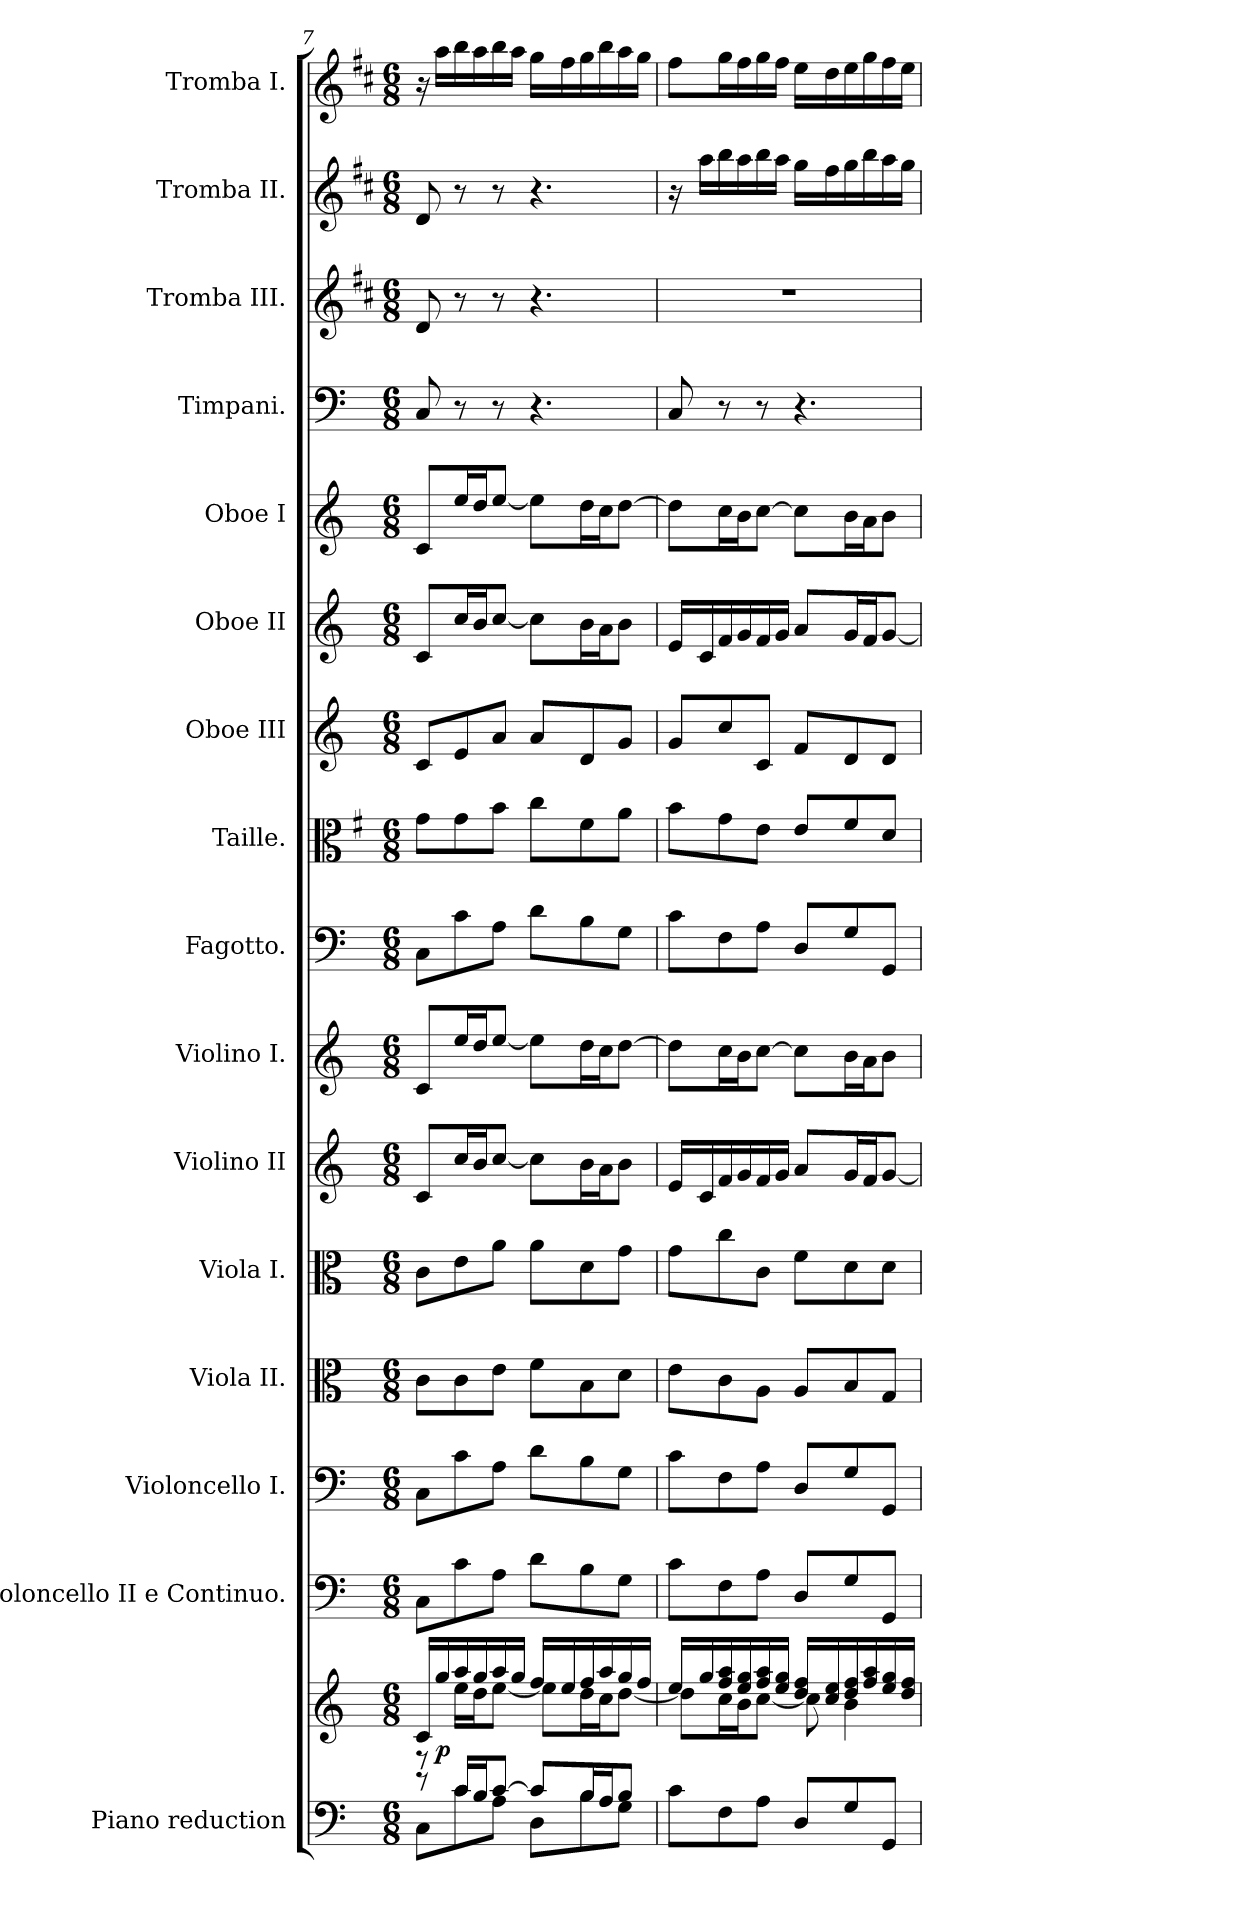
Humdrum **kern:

**kern	**kern	**dynam	**kern	**kern	**kern	**kern	**kern	**kern	**kern	**kern	**kern	**kern	**kern	**kern	**kern	**kern	**kern
*part16	*part16	*part16	*part15	*part14	*part13	*part12	*part11	*part10	*part9	*part8	*part7	*part6	*part5	*part4	*part3	*part2	*part1
*staff17	*staff16	*staff16/17	*staff15	*staff14	*staff13	*staff12	*staff11	*staff10	*staff9	*staff8	*staff7	*staff6	*staff5	*staff4	*staff3	*staff2	*staff1
*I"Piano reduction	*	*	*I"Violoncello II e Continuo.	*I"Violoncello I.	*I"Viola II.	*I"Viola I.	*I"Violino II	*I"Violino I.	*I"Fagotto.	*I"Taille.	*I"Oboe III	*I"Oboe II	*I"Oboe I	*I"Timpani.	*I"Tromba III.	*I"Tromba II.	*I"Tromba I.
*I'Pno	*	*	*I'Vc	*I'Vc	*I'Vla	*I'Vla	*	*I'Vln	*	*	*I'Ob	*I'Ob	*I'Ob	*I'Timp	*	*	*
!!LO:PB:g=z
*clefF4	*clefG2	*	*clefF4	*clefF4	*clefC3	*clefC3	*clefG2	*clefG2	*clefF4	*clefC3	*clefG2	*clefG2	*clefG2	*clefF4	*clefG2	*clefG2	*clefG2
*	*	*	*ITrd7c12	*	*	*	*	*	*	*ITrd4c7	*	*	*	*	*ITrd1c2	*ITrd1c2	*ITrd1c2
*k[]	*k[]	*	*k[]	*k[]	*k[]	*k[]	*k[]	*k[]	*k[]	*k[]	*k[]	*k[]	*k[]	*k[]	*k[]	*k[]	*k[]
*M6/8	*M6/8	*	*M6/8	*M6/8	*M6/8	*M6/8	*M6/8	*M6/8	*M6/8	*M6/8	*M6/8	*M6/8	*M6/8	*M6/8	*M6/8	*M6/8	*M6/8
=7	=7	=7	=7	=7	=7	=7	=7	=7	=7	=7	=7	=7	=7	=7	=7	=7	=7
*^	*^	*	*	*	*	*	*	*	*	*	*	*	*	*	*	*	*
8r	8C\L	16c/LL	8r	.	8CC\L	8C\L	8c\L	8c\L	8c/L	8c/L	8C\L	8c\L	8c/L	8c/L	8c/L	8C/	8c/	8c/	16r
!	!	!	!	!LO:DY:b	!	!	!	!	!	!	!	!	!	!	!	!	!	!	!
.	.	16gg/	.	p	.	.	.	.	.	.	.	.	.	.	.	.	.	.	16gg\LL
16c/LL	8c\	16aa/	16ee\LL	.	8C\	8c\	8c\	8e\	16cc/L	16ee/L	8c\	8c\	8e/	16cc/L	16ee/L	8r	8r	8r	16aa\
16B/J	.	16gg/	16dd\J	.	.	.	.	.	16b/J	16dd/J	.	.	.	16b/J	16dd/J	.	.	.	16gg\
[8c/J	8A\J	16aa/	[8ee\J	.	8AA\J	8A\J	8e\J	8a\J	[8cc/J	[8ee/J	8A\J	8e\J	8a/J	[8cc/J	[8ee/J	8r	8r	8r	16aa\
.	.	16gg/JJ	.	.	.	.	.	.	.	.	.	.	.	.	.	.	.	.	16gg\JJ
8c/L]	8D\L	16ff/LL	8ee\L]	.	8D\L	8d\L	8f\L	8a\L	8cc\L]	8ee\L]	8d\L	8f\L	8a/L	8cc\L]	8ee\L]	4.r	4.r	4.r	16ff\LL
.	.	16ee/	.	.	.	.	.	.	.	.	.	.	.	.	.	.	.	.	16ee\
16B/L	8B\	16ff/	16dd\L	.	8BB\	8B\	8B\	8d\	16b\L	16dd\L	8B\	8B\	8d/	16b\L	16dd\L	.	.	.	16ff\
16A/J	.	16aa/	16cc\J	.	.	.	.	.	16a\J	16cc\J	.	.	.	16a\J	16cc\J	.	.	.	16aa\
8B/J	8G\J	16gg/	[8dd\J	.	8GG\J	8G\J	8d\J	8g\J	8b\J	[8dd\J	8G\J	8d\J	8g/J	8b\J	[8dd\J	.	.	.	16gg\
.	.	16ff/JJ	.	.	.	.	.	.	.	.	.	.	.	.	.	.	.	.	16ff\JJ
*v	*v	*	*	*	*	*	*	*	*	*	*	*	*	*	*	*	*	*	*
=8	=8	=8	=8	=8	=8	=8	=8	=8	=8	=8	=8	=8	=8	=8	=8	=8	=8	=8
8c\L	16ee/LL	8dd\L]	.	8C\L	8c\L	8e\L	8g\L	16e/LL	8dd\L]	8c\L	8e\L	8g/L	16e/LL	8dd\L]	8C/	2.r	16r	8ee\L
.	16gg/	.	.	.	.	.	.	16c/	.	.	.	.	16c/	.	.	.	16gg\LL	.
8F\	16ff/ 16aa/	16cc\L	.	8FF\	8F\	8c\	8cc\	16f/	16cc\L	8F\	8c\	8cc/	16f/	16cc\L	8r	.	16aa\	16ff\L
.	16ee/ 16gg/	16b\J	.	.	.	.	.	16g/	16b\J	.	.	.	16g/	16b\J	.	.	16gg\	16ee\
8A\J	16ff/ 16aa/	[8cc\J	.	8AA\J	8A\J	8A\J	8c\J	16f/	[8cc\J	8A\J	8A\J	8c/J	16f/	[8cc\J	8r	.	16aa\	16ff\
.	16ee/ 16gg/JJ	.	.	.	.	.	.	16g/JJ	.	.	.	.	16g/JJ	.	.	.	16gg\JJ	16ee\JJ
8D/L	16dd/ 16ff/LL	8cc\]	.	8DD/L	8D/L	8A/L	8f\L	8a/L	8cc\L]	8D/L	8A/L	8f/L	8a/L	8cc\L]	4.r	.	16ff\LL	16dd\LL
.	16cc/ 16ee/	.	.	.	.	.	.	.	.	.	.	.	.	.	.	.	16ee\	16cc\
8G/	16dd/ 16ff/	4b\	.	8GG/	8G/	8B/	8d\	16g/L	16b\L	8G/	8B/	8d/	16g/L	16b\L	.	.	16ff\	16dd\
.	16ff/ 16aa/	.	.	.	.	.	.	16f/J	16a\J	.	.	.	16f/J	16a\J	.	.	16aa\	16ff\
8GG/J	16ee/ 16gg/	.	.	8GGG/J	8GG/J	8G/J	8d\J	[8g/J	8b\J	8GG/J	8G/J	8d/J	[8g/J	8b\J	.	.	16gg\	16ee\
.	16dd/ 16ff/JJ	.	.	.	.	.	.	.	.	.	.	.	.	.	.	.	16ff\JJ	16dd\JJ
*	*v	*v	*	*	*	*	*	*	*	*	*	*	*	*	*	*	*	*
=	=	=	=	=	=	=	=	=	=	=	=	=	=	=	=	=	=
*-	*-	*-	*-	*-	*-	*-	*-	*-	*-	*-	*-	*-	*-	*-	*-	*-	*-
